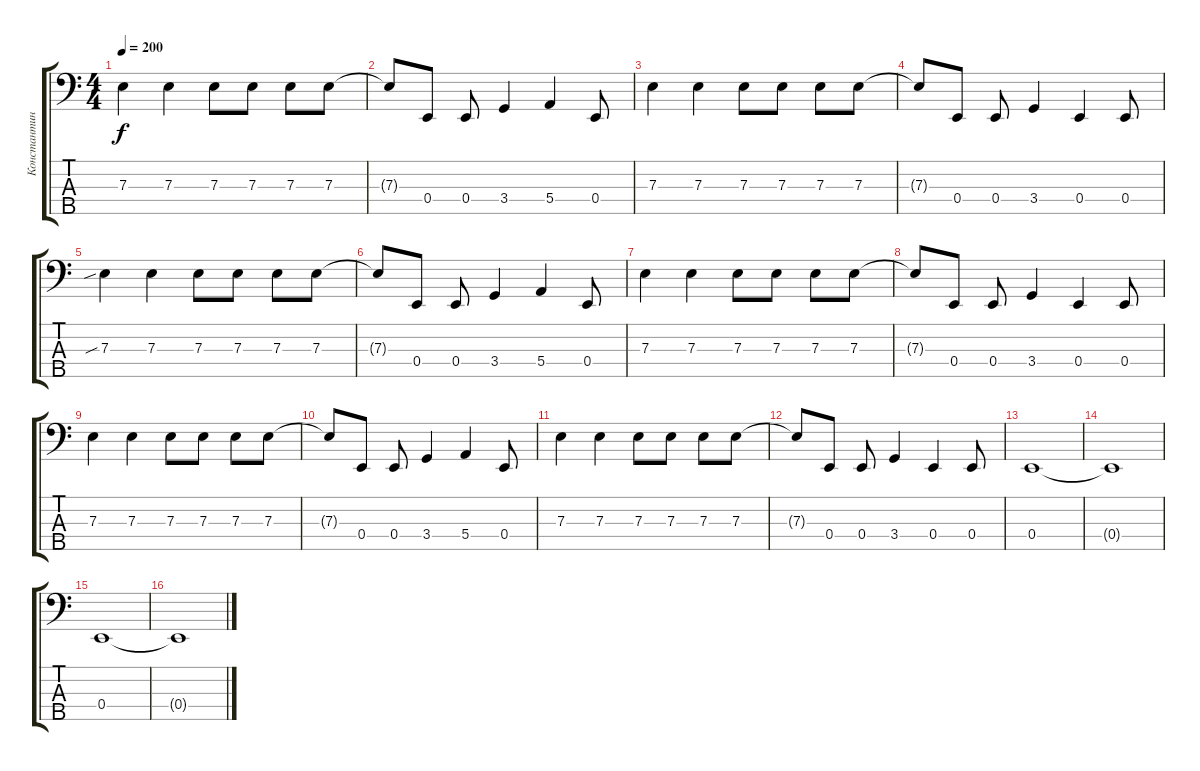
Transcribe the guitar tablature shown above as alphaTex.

\track ("Константин Бекрев" "Константин") {instrument electricbasspick}
\staff {score tabs}
\tuning (G2 D2 A1 E1 B0) {hide}
\ts (4 4)
\tempo 200
\clef f4
\ks c
7.3.4{dy f} 7.3.4 7.3.8 7.3.8 7.3.8 7.3.8 |
7.3{t}.8 0.4.8 0.4.8 3.4.4 5.4.4 0.4.8 |
7.3.4 7.3.4 7.3.8 7.3.8 7.3.8 7.3.8 |
7.3{t}.8 0.4.8 0.4.8 3.4.4 0.4.4 0.4.8 |
7.3{sib}.4 7.3.4 7.3.8 7.3.8 7.3.8 7.3.8 |
7.3{t}.8 0.4.8 0.4.8 3.4.4 5.4.4 0.4.8 |
7.3.4 7.3.4 7.3.8 7.3.8 7.3.8 7.3.8 |
7.3{t}.8 0.4.8 0.4.8 3.4.4 0.4.4 0.4.8 |
7.3.4 7.3.4 7.3.8 7.3.8 7.3.8 7.3.8 |
7.3{t}.8 0.4.8 0.4.8 3.4.4 5.4.4 0.4.8 |
7.3.4 7.3.4 7.3.8 7.3.8 7.3.8 7.3.8 |
7.3{t}.8 0.4.8 0.4.8 3.4.4 0.4.4 0.4.8 |
0.4.1 |
0.4{t}.1 |
0.4.1 |
0.4{t}.1
